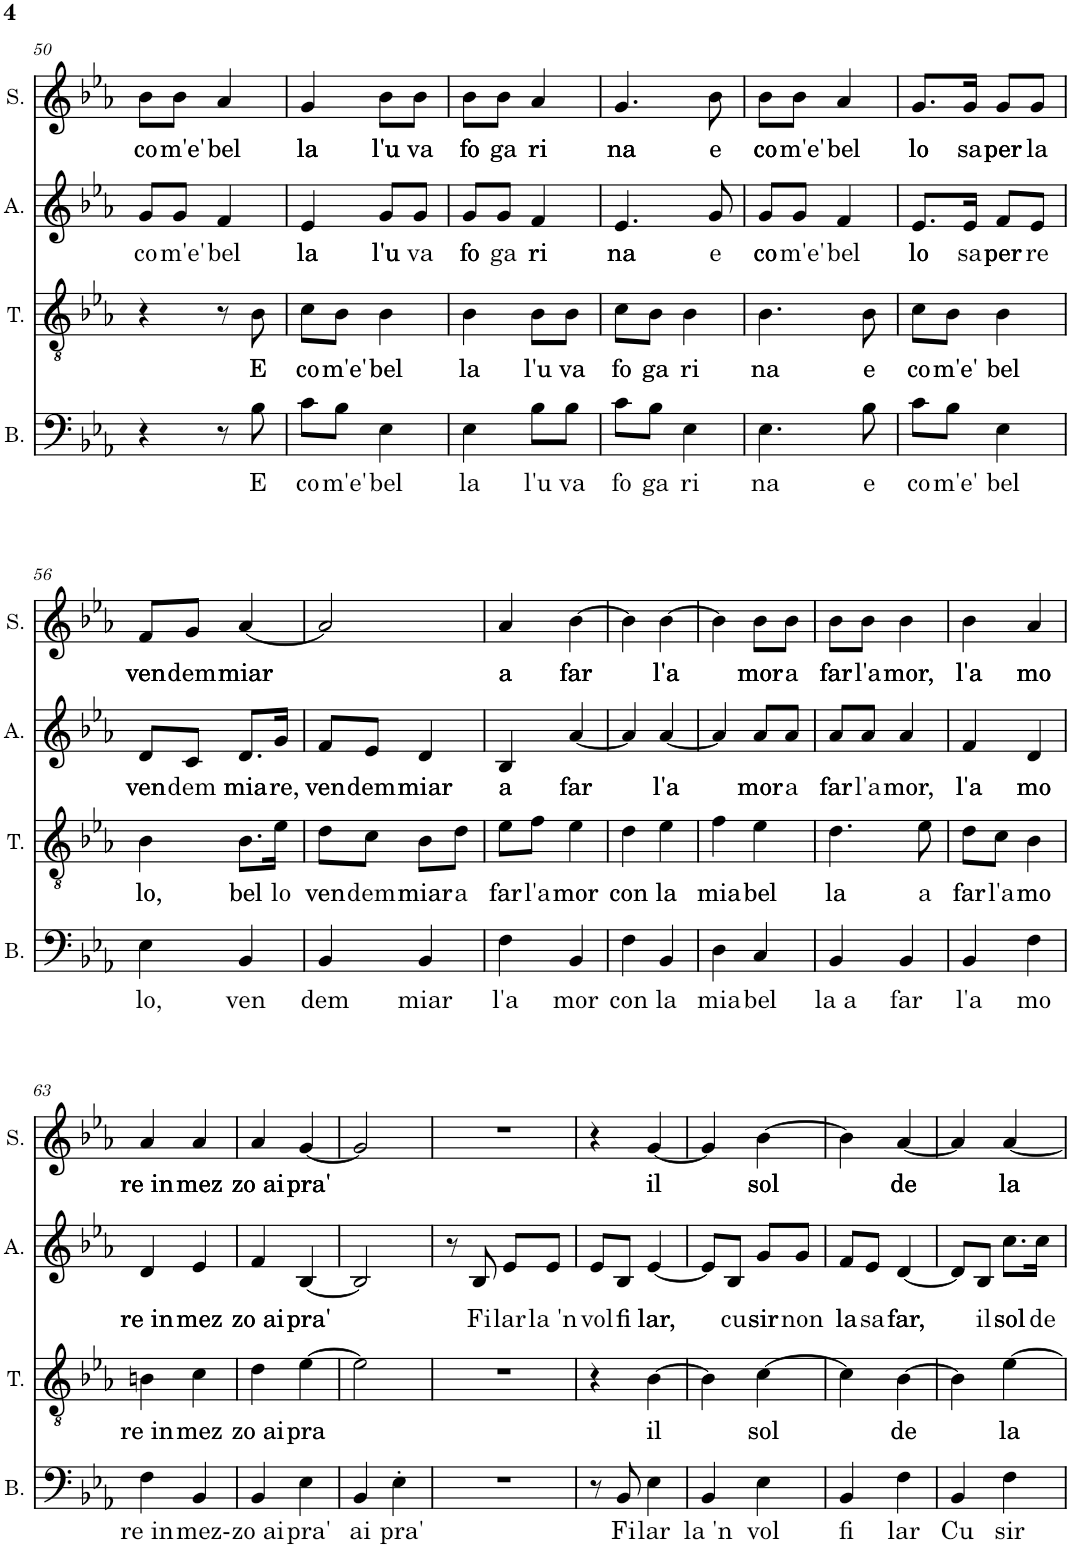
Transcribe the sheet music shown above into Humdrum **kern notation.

**kern	**text	**kern	**text	**kern	**text	**kern	**text
*part4	*part4	*part3	*part3	*part2	*part2	*part1	*part1
*staff4	*staff4	*staff3	*staff3	*staff2	*staff2	*staff1	*staff1
*I"Basso	*	*I"Tenore	*	*I"Contralto	*	*I"Soprano	*
*I'B.	*	*I'T.	*	*	*	*I'S.	*
!!LO:PB:g=z
*clefF4	*	*clefGv2	*	*clefG2	*	*clefG2	*
*k[b-e-a-]	*	*k[b-e-a-]	*	*k[b-e-a-]	*	*k[b-e-a-]	*
*M2/4	*	*M2/4	*	*M2/4	*	*M2/4	*
=50	=50	=50	=50	=50	=50	=50	=50
!	!	!	!	!	!LO:LY:b	!	!LO:LY:b
4r	.	4r	.	8g/L	co	8b-\L	co
!	!	!	!	!	!LO:LY:b	!	!LO:LY:b
.	.	.	.	8g/J	m'e'	8b-\J	m'e'
!	!	!	!	!	!LO:LY:b	!	!LO:LY:b
8r	.	8r	.	4f/	bel	4a-/	bel
!	!LO:LY:b	!	!LO:LY:b	!	!	!	!
8B-\	E	8B-\	E	.	.	.	.
=51	=51	=51	=51	=51	=51	=51	=51
!	!LO:LY:b	!	!LO:LY:b	!	!LO:LY:b	!	!LO:LY:b
8c\L	co	8c\L	co	4e-/	la	4g/	la
!	!LO:LY:b	!	!LO:LY:b	!	!	!	!
8B-\J	m'e'	8B-\J	m'e'	.	.	.	.
!	!LO:LY:b	!	!LO:LY:b	!	!LO:LY:b	!	!LO:LY:b
4E-\	bel	4B-\	bel	8g/L	l'u	8b-\L	l'u
!	!	!	!	!	!LO:LY:b	!	!LO:LY:b
.	.	.	.	8g/J	va	8b-\J	va
=52	=52	=52	=52	=52	=52	=52	=52
!	!LO:LY:b	!	!LO:LY:b	!	!LO:LY:b	!	!LO:LY:b
4E-\	la	4B-\	la	8g/L	fo	8b-\L	fo
!	!	!	!	!	!LO:LY:b	!	!LO:LY:b
.	.	.	.	8g/J	ga	8b-\J	ga
!	!LO:LY:b	!	!LO:LY:b	!	!LO:LY:b	!	!LO:LY:b
8B-\L	l'u	8B-\L	l'u	4f/	ri	4a-/	ri
!	!LO:LY:b	!	!LO:LY:b	!	!	!	!
8B-\J	va	8B-\J	va	.	.	.	.
=53	=53	=53	=53	=53	=53	=53	=53
!	!LO:LY:b	!	!LO:LY:b	!	!LO:LY:b	!	!LO:LY:b
8c\L	fo	8c\L	fo	4.e-/	na	4.g/	na
!	!LO:LY:b	!	!LO:LY:b	!	!	!	!
8B-\J	ga	8B-\J	ga	.	.	.	.
!	!LO:LY:b	!	!LO:LY:b	!	!	!	!
4E-\	ri	4B-\	ri	.	.	.	.
!	!	!	!	!	!LO:LY:b	!	!LO:LY:b
.	.	.	.	8g/	e	8b-\	e
=54	=54	=54	=54	=54	=54	=54	=54
!	!LO:LY:b	!	!LO:LY:b	!	!LO:LY:b	!	!LO:LY:b
4.E-\	na	4.B-\	na	8g/L	co	8b-\L	co
!	!	!	!	!	!LO:LY:b	!	!LO:LY:b
.	.	.	.	8g/J	m'e'	8b-\J	m'e'
!	!	!	!	!	!LO:LY:b	!	!LO:LY:b
.	.	.	.	4f/	bel	4a-/	bel
!	!LO:LY:b	!	!LO:LY:b	!	!	!	!
8B-\	e	8B-\	e	.	.	.	.
=55	=55	=55	=55	=55	=55	=55	=55
!	!LO:LY:b	!	!LO:LY:b	!	!LO:LY:b	!	!LO:LY:b
8c\L	co	8c\L	co	8.e-/L	lo	8.g/L	lo
!	!LO:LY:b	!	!LO:LY:b	!	!	!	!
8B-\J	m'e'	8B-\J	m'e'	.	.	.	.
!	!	!	!	!	!LO:LY:b	!	!LO:LY:b
.	.	.	.	16e-/Jk	sa	16g/Jk	sa
!	!LO:LY:b	!	!LO:LY:b	!	!LO:LY:b	!	!LO:LY:b
4E-\	bel	4B-\	bel	8f/L	per	8g/L	per
!	!	!	!	!	!LO:LY:b	!	!LO:LY:b
.	.	.	.	8e-/J	re	8g/J	la
!!LO:LB:g=z
=56	=56	=56	=56	=56	=56	=56	=56
!	!LO:LY:b	!	!LO:LY:b	!	!LO:LY:b	!	!LO:LY:b
4E-\	lo,	4B-\	lo,	8d/L	ven	8f/L	ven
!	!	!	!	!	!LO:LY:b	!	!LO:LY:b
.	.	.	.	8c/J	dem	8g/J	dem
!	!LO:LY:b	!	!LO:LY:b	!	!LO:LY:b	!	!LO:LY:b
4BB-/	ven	8.B-\L	bel	8.d/L	mia	[4a-/	miar
!	!	!	!LO:LY:b	!	!LO:LY:b	!	!
.	.	16e-\Jk	lo	16g/Jk	re,	.	.
=57	=57	=57	=57	=57	=57	=57	=57
!	!LO:LY:b	!	!LO:LY:b	!	!LO:LY:b	!	!
4BB-/	dem	8d\L	ven	8f/L	ven	2a-/]	.
!	!	!	!LO:LY:b	!	!LO:LY:b	!	!
.	.	8c\J	dem	8e-/J	dem	.	.
!	!LO:LY:b	!	!LO:LY:b	!	!LO:LY:b	!	!
4BB-/	miar	8B-\L	miar	4d/	miar	.	.
!	!	!	!LO:LY:b	!	!	!	!
.	.	8d\J	a	.	.	.	.
=58	=58	=58	=58	=58	=58	=58	=58
!	!LO:LY:b	!	!LO:LY:b	!	!LO:LY:b	!	!LO:LY:b
4F\	l'a	8e-\L	far	4B-/	a	4a-/	a
!	!	!	!LO:LY:b	!	!	!	!
.	.	8f\J	l'a	.	.	.	.
!	!LO:LY:b	!	!LO:LY:b	!	!LO:LY:b	!	!LO:LY:b
4BB-/	mor	4e-\	mor	[4a-/	far	[4b-\	far
=59	=59	=59	=59	=59	=59	=59	=59
!	!LO:LY:b	!	!LO:LY:b	!	!	!	!
4F\	con	4d\	con	4a-/]	.	4b-\]	.
!	!LO:LY:b	!	!LO:LY:b	!	!LO:LY:b	!	!LO:LY:b
4BB-/	la	4e-\	la	[4a-/	l'a	[4b-\	l'a
=60	=60	=60	=60	=60	=60	=60	=60
!	!LO:LY:b	!	!LO:LY:b	!	!	!	!
4D\	mia	4f\	mia	4a-/]	.	4b-\]	.
!	!LO:LY:b	!	!LO:LY:b	!	!LO:LY:b	!	!LO:LY:b
4C/	bel	4e-\	bel	8a-/L	mor	8b-\L	mor
!	!	!	!	!	!LO:LY:b	!	!LO:LY:b
.	.	.	.	8a-/J	a	8b-\J	a
=61	=61	=61	=61	=61	=61	=61	=61
!	!LO:LY:b	!	!LO:LY:b	!	!LO:LY:b	!	!LO:LY:b
4BB-/	la a	4.d\	la	8a-/L	far	8b-\L	far
!	!	!	!	!	!LO:LY:b	!	!LO:LY:b
.	.	.	.	8a-/J	l'a	8b-\J	l'a
!	!LO:LY:b	!	!	!	!LO:LY:b	!	!LO:LY:b
4BB-/	far	.	.	4a-/	mor,	4b-\	mor,
!	!	!	!LO:LY:b	!	!	!	!
.	.	8e-\	a	.	.	.	.
=62	=62	=62	=62	=62	=62	=62	=62
!	!LO:LY:b	!	!LO:LY:b	!	!LO:LY:b	!	!LO:LY:b
4BB-/	l'a	8d\L	far	4f/	l'a	4b-\	l'a
!	!	!	!LO:LY:b	!	!	!	!
.	.	8c\J	l'a	.	.	.	.
!	!LO:LY:b	!	!LO:LY:b	!	!LO:LY:b	!	!LO:LY:b
4F\	mo	4B-\	mo	4d/	mo	4a-/	mo
!!LO:LB:g=z
=63	=63	=63	=63	=63	=63	=63	=63
!	!LO:LY:b	!	!LO:LY:b	!	!LO:LY:b	!	!LO:LY:b
4F\	re in	4Bn\	re in	4d/	re in	4a-/	re in
!	!LO:LY:b	!	!LO:LY:b	!	!LO:LY:b	!	!LO:LY:b
4BB-/	mez-	4c\	mez	4e-/	mez	4a-/	mez
=64	=64	=64	=64	=64	=64	=64	=64
!	!LO:LY:b	!	!LO:LY:b	!	!LO:LY:b	!	!LO:LY:b
4BB-/	zo ai	4d\	zo ai	4f/	zo ai	4a-/	zo ai
!	!LO:LY:b	!	!LO:LY:b	!	!LO:LY:b	!	!LO:LY:b
4E-\	pra'	[4e-\	pra	[4B-/	pra'	[4g/	pra'
=65	=65	=65	=65	=65	=65	=65	=65
!	!LO:LY:b	!	!	!	!	!	!
4BB-/	ai	2e-\]	.	2B-/]	.	2g/]	.
!	!LO:LY:b	!	!	!	!	!	!
4E-'\	pra'	.	.	.	.	.	.
=66	=66	=66	=66	=66	=66	=66	=66
2r	.	2r	.	8r	.	2r	.
!	!	!	!	!	!LO:LY:b	!	!
.	.	.	.	8B-/	Fi	.	.
!	!	!	!	!	!LO:LY:b	!	!
.	.	.	.	8e-/L	lar	.	.
!	!	!	!	!	!LO:LY:b	!	!
.	.	.	.	8e-/J	la 'n	.	.
=67	=67	=67	=67	=67	=67	=67	=67
!	!	!	!	!	!LO:LY:b	!	!
8r	.	4r	.	8e-/L	vol	4r	.
!	!LO:LY:b	!	!	!	!LO:LY:b	!	!
8BB-/	Fi	.	.	8B-/J	fi	.	.
!	!LO:LY:b	!	!LO:LY:b	!	!LO:LY:b	!	!LO:LY:b
4E-\	lar	[4B-\	il	[4e-/	lar,	[4g/	il
=68	=68	=68	=68	=68	=68	=68	=68
!	!LO:LY:b	!	!	!	!	!	!
4BB-/	la 'n	4B-\]	.	8e-/L]	.	4g/]	.
!	!	!	!	!	!LO:LY:b	!	!
.	.	.	.	8B-/J	cu	.	.
!	!LO:LY:b	!	!LO:LY:b	!	!LO:LY:b	!	!LO:LY:b
4E-\	vol	[4c\	sol	8g/L	sir	[4b-\	sol
!	!	!	!	!	!LO:LY:b	!	!
.	.	.	.	8g/J	non	.	.
=69	=69	=69	=69	=69	=69	=69	=69
!	!LO:LY:b	!	!	!	!LO:LY:b	!	!
4BB-/	fi	4c\]	.	8f/L	la	4b-\]	.
!	!	!	!	!	!LO:LY:b	!	!
.	.	.	.	8e-/J	sa	.	.
!	!LO:LY:b	!	!LO:LY:b	!	!LO:LY:b	!	!LO:LY:b
4F\	lar	[4B-\	de	[4d/	far,	[4a-/	de
=70	=70	=70	=70	=70	=70	=70	=70
!	!LO:LY:b	!	!	!	!	!	!
4BB-/	Cu	4B-\]	.	8d/L]	.	4a-/]	.
!	!	!	!	!	!LO:LY:b	!	!
.	.	.	.	8B-/J	il	.	.
!	!LO:LY:b	!	!LO:LY:b	!	!LO:LY:b	!	!LO:LY:b
4F\	sir	[4e-\	la	8.cc\L	sol	[4a-/	la
!	!	!	!	!	!LO:LY:b	!	!
.	.	.	.	16cc\Jk	de	.	.
=	=	=	=	=	=	=	=
*-	*-	*-	*-	*-	*-	*-	*-
